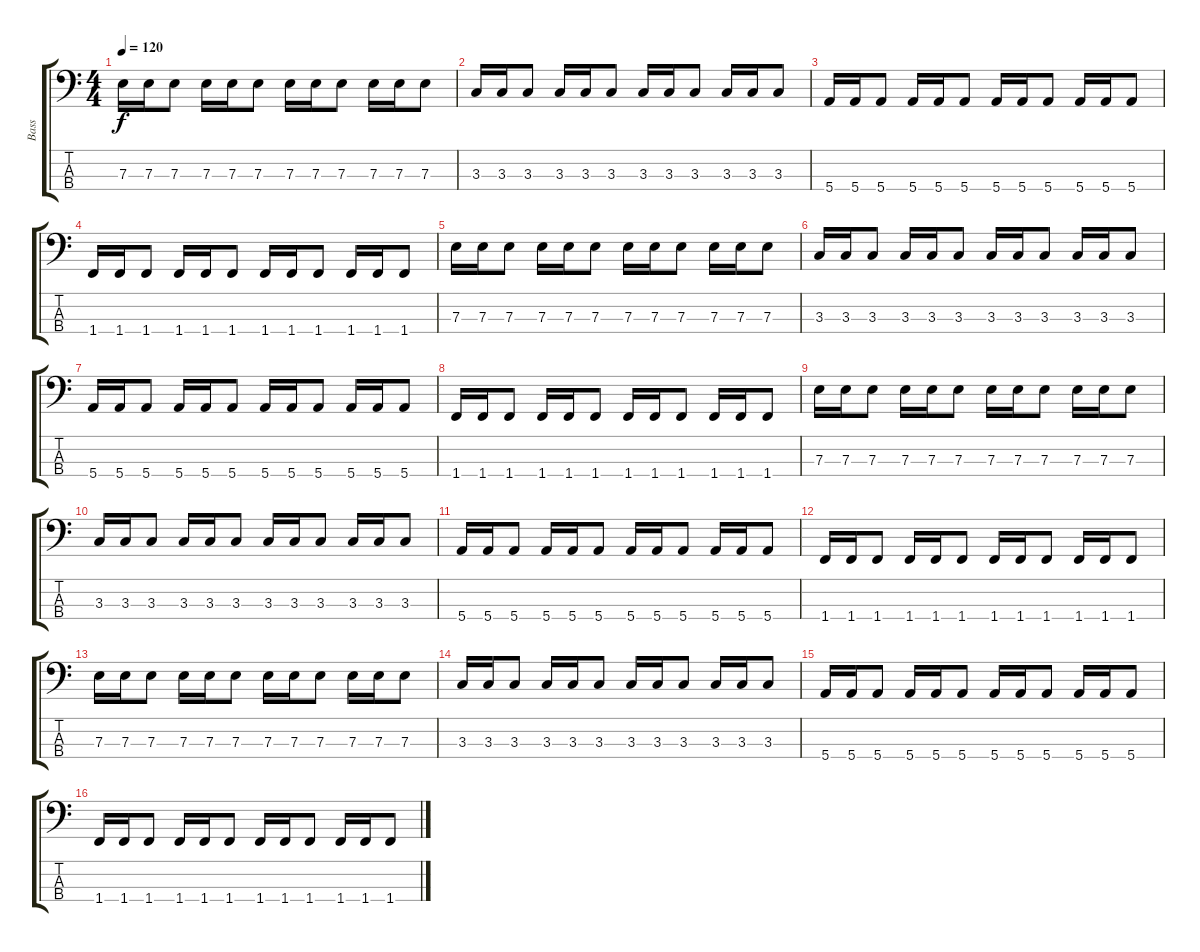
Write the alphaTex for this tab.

\track ("Bass" "Bass") {instrument electricbassfinger}
\staff {score tabs}
\tuning (G2 D2 A1 E1) {hide}
\ts (4 4)
\tempo 120
\clef f4
\ks c
7.3.16{dy f} 7.3.16 7.3.8 7.3.16 7.3.16 7.3.8 7.3.16 7.3.16 7.3.8 7.3.16 7.3.16 7.3.8 |
3.3.16 3.3.16 3.3.8 3.3.16 3.3.16 3.3.8 3.3.16 3.3.16 3.3.8 3.3.16 3.3.16 3.3.8 |
5.4.16 5.4.16 5.4.8 5.4.16 5.4.16 5.4.8 5.4.16 5.4.16 5.4.8 5.4.16 5.4.16 5.4.8 |
1.4.16 1.4.16 1.4.8 1.4.16 1.4.16 1.4.8 1.4.16 1.4.16 1.4.8 1.4.16 1.4.16 1.4.8 |
7.3.16 7.3.16 7.3.8 7.3.16 7.3.16 7.3.8 7.3.16 7.3.16 7.3.8 7.3.16 7.3.16 7.3.8 |
3.3.16 3.3.16 3.3.8 3.3.16 3.3.16 3.3.8 3.3.16 3.3.16 3.3.8 3.3.16 3.3.16 3.3.8 |
5.4.16 5.4.16 5.4.8 5.4.16 5.4.16 5.4.8 5.4.16 5.4.16 5.4.8 5.4.16 5.4.16 5.4.8 |
1.4.16 1.4.16 1.4.8 1.4.16 1.4.16 1.4.8 1.4.16 1.4.16 1.4.8 1.4.16 1.4.16 1.4.8 |
7.3.16 7.3.16 7.3.8 7.3.16 7.3.16 7.3.8 7.3.16 7.3.16 7.3.8 7.3.16 7.3.16 7.3.8 |
3.3.16 3.3.16 3.3.8 3.3.16 3.3.16 3.3.8 3.3.16 3.3.16 3.3.8 3.3.16 3.3.16 3.3.8 |
5.4.16 5.4.16 5.4.8 5.4.16 5.4.16 5.4.8 5.4.16 5.4.16 5.4.8 5.4.16 5.4.16 5.4.8 |
1.4.16 1.4.16 1.4.8 1.4.16 1.4.16 1.4.8 1.4.16 1.4.16 1.4.8 1.4.16 1.4.16 1.4.8 |
7.3.16 7.3.16 7.3.8 7.3.16 7.3.16 7.3.8 7.3.16 7.3.16 7.3.8 7.3.16 7.3.16 7.3.8 |
3.3.16 3.3.16 3.3.8 3.3.16 3.3.16 3.3.8 3.3.16 3.3.16 3.3.8 3.3.16 3.3.16 3.3.8 |
5.4.16 5.4.16 5.4.8 5.4.16 5.4.16 5.4.8 5.4.16 5.4.16 5.4.8 5.4.16 5.4.16 5.4.8 |
1.4.16 1.4.16 1.4.8 1.4.16 1.4.16 1.4.8 1.4.16 1.4.16 1.4.8 1.4.16 1.4.16 1.4.8
